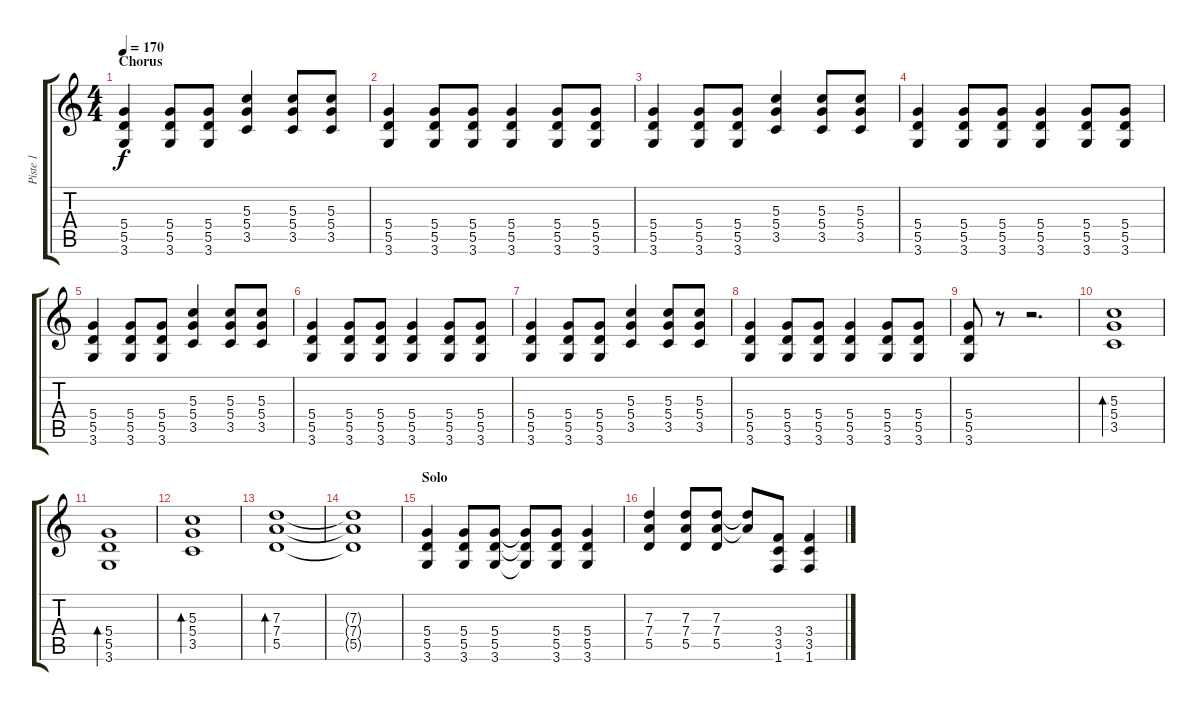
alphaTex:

\track ("Piste 1" "Piste 1") {instrument distortionguitar}
\staff {score tabs}
\tuning (E4 B3 G3 D3 A2 E2) {hide}
\ts (4 4)
\section ("" "Chorus")
\tempo 170
\clef g2
\ks c
(5.4 5.5 3.6).4{dy f} (5.4 5.5 3.6).8 (5.4 5.5 3.6).8 (5.3 5.4 3.5).4 (5.3 5.4 3.5).8 (5.3 5.4 3.5).8 |
(5.4 5.5 3.6).4 (5.4 5.5 3.6).8 (5.4 5.5 3.6).8 (5.4 5.5 3.6).4 (5.4 5.5 3.6).8 (5.4 5.5 3.6).8 |
(5.4 5.5 3.6).4 (5.4 5.5 3.6).8 (5.4 5.5 3.6).8 (5.3 5.4 3.5).4 (5.3 5.4 3.5).8 (5.3 5.4 3.5).8 |
(5.4 5.5 3.6).4 (5.4 5.5 3.6).8 (5.4 5.5 3.6).8 (5.4 5.5 3.6).4 (5.4 5.5 3.6).8 (5.4 5.5 3.6).8 |
(5.4 5.5 3.6).4 (5.4 5.5 3.6).8 (5.4 5.5 3.6).8 (5.3 5.4 3.5).4 (5.3 5.4 3.5).8 (5.3 5.4 3.5).8 |
(5.4 5.5 3.6).4 (5.4 5.5 3.6).8 (5.4 5.5 3.6).8 (5.4 5.5 3.6).4 (5.4 5.5 3.6).8 (5.4 5.5 3.6).8 |
(5.4 5.5 3.6).4 (5.4 5.5 3.6).8 (5.4 5.5 3.6).8 (5.3 5.4 3.5).4 (5.3 5.4 3.5).8 (5.3 5.4 3.5).8 |
(5.4 5.5 3.6).4 (5.4 5.5 3.6).8 (5.4 5.5 3.6).8 (5.4 5.5 3.6).4 (5.4 5.5 3.6).8 (5.4 5.5 3.6).8 |
(5.4 5.5 3.6).8 r.8 r.2{d} |
(5.3 5.4 3.5).1{bd 60} |
(5.4 5.5 3.6).1{bd 60} |
(5.3 5.4 3.5).1{bd 60} |
(7.3 7.4 5.5).1{bd 60} |
(7.3{t} 7.4{t} 5.5{t}).1 |
\section ("" "Solo")
(5.4 5.5 3.6).4 (5.4 5.5 3.6).8 (5.4 5.5 3.6).8 (5.4{t} 5.5{t} 3.6{t}).8 (5.4 5.5 3.6).8 (5.4 5.5 3.6).4 |
(7.3 7.4 5.5).4 (7.3 7.4 5.5).8 (7.3 7.4 5.5).8 (7.3{t} 7.4{t}).8 (3.4 3.5 1.6).8 (3.4 3.5 1.6).4
